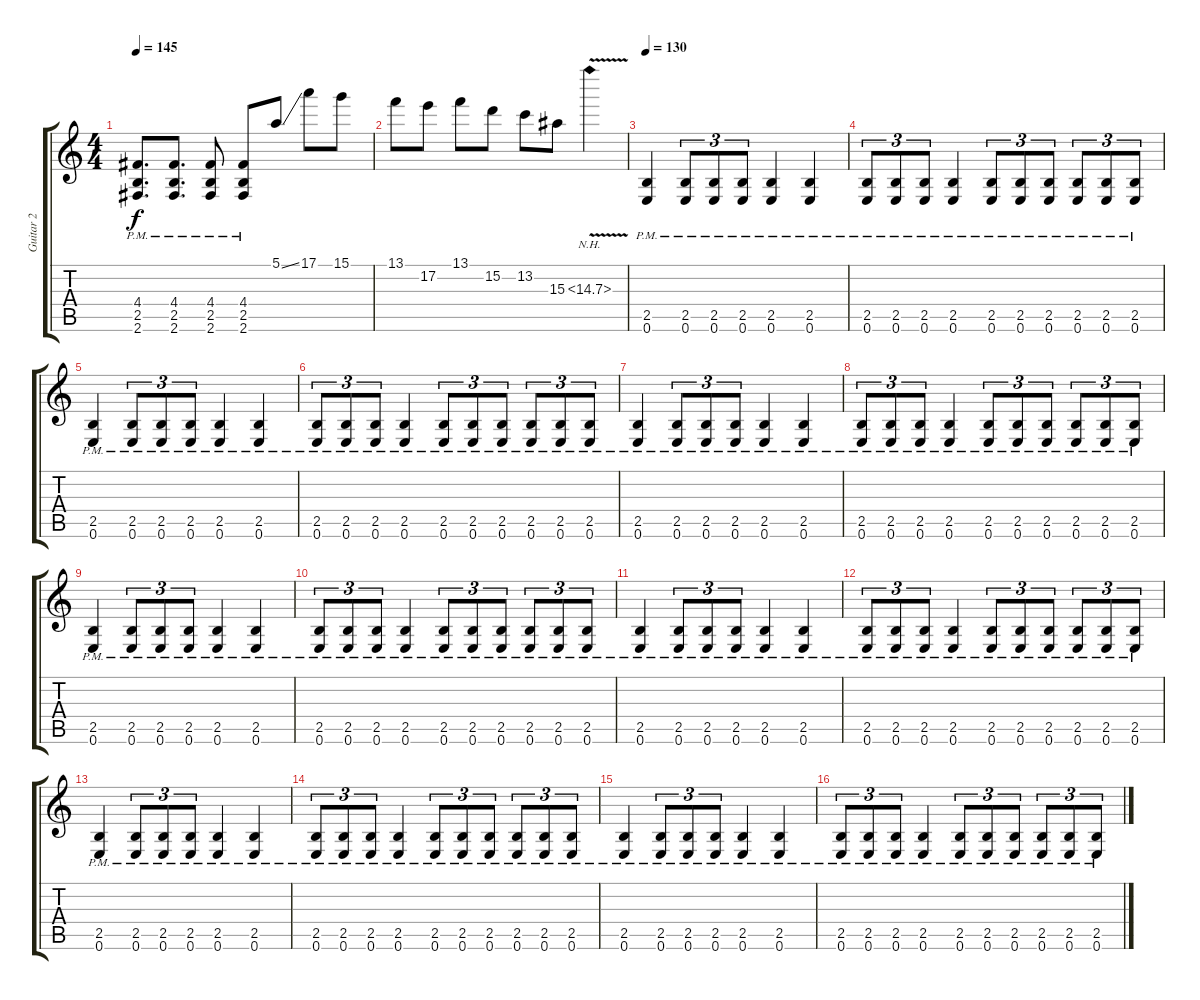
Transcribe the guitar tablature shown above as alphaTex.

\track ("Guitar 2" "Guitar 2") {instrument overdrivenguitar}
\staff {score tabs}
\tuning (E4 B3 G3 D3 A2 E2) {hide}
\ts (4 4)
\tempo 145
\clef g2
\ks c
(4.4{pm} 2.5{pm} 2.6{pm}).8{d dy f} (4.4{pm} 2.5{pm} 2.6{pm}).8{d} (4.4{pm} 2.5{pm} 2.6{pm}).8 (4.4{pm} 2.5{pm} 2.6{pm}).8 5.1{ss}.8 17.1.8 15.1.8 |
13.1.8 17.2.8 13.1.8 15.2.8 13.2.8 15.3.8 14.3{nh v}.4 |
\tempo 130
(2.5{pm} 0.6{pm}).4 (2.5{pm} 0.6{pm}).8{tu (3 2)} (2.5{pm} 0.6{pm}).8{tu (3 2)} (2.5{pm} 0.6{pm}).8{tu (3 2)} (2.5{pm} 0.6{pm}).4 (2.5{pm} 0.6{pm}).4 |
(2.5{pm} 0.6{pm}).8{tu (3 2)} (2.5{pm} 0.6{pm}).8{tu (3 2)} (2.5{pm} 0.6{pm}).8{tu (3 2)} (2.5{pm} 0.6{pm}).4 (2.5{pm} 0.6{pm}).8{tu (3 2)} (2.5{pm} 0.6{pm}).8{tu (3 2)} (2.5{pm} 0.6{pm}).8{tu (3 2)} (2.5{pm} 0.6{pm}).8{tu (3 2)} (2.5{pm} 0.6{pm}).8{tu (3 2)} (2.5{pm} 0.6{pm}).8{tu (3 2)} |
(2.5{pm} 0.6{pm}).4 (2.5{pm} 0.6{pm}).8{tu (3 2)} (2.5{pm} 0.6{pm}).8{tu (3 2)} (2.5{pm} 0.6{pm}).8{tu (3 2)} (2.5{pm} 0.6{pm}).4 (2.5{pm} 0.6{pm}).4 |
(2.5{pm} 0.6{pm}).8{tu (3 2)} (2.5{pm} 0.6{pm}).8{tu (3 2)} (2.5{pm} 0.6{pm}).8{tu (3 2)} (2.5{pm} 0.6{pm}).4 (2.5{pm} 0.6{pm}).8{tu (3 2)} (2.5{pm} 0.6{pm}).8{tu (3 2)} (2.5{pm} 0.6{pm}).8{tu (3 2)} (2.5{pm} 0.6{pm}).8{tu (3 2)} (2.5{pm} 0.6{pm}).8{tu (3 2)} (2.5{pm} 0.6{pm}).8{tu (3 2)} |
(2.5{pm} 0.6{pm}).4 (2.5{pm} 0.6{pm}).8{tu (3 2)} (2.5{pm} 0.6{pm}).8{tu (3 2)} (2.5{pm} 0.6{pm}).8{tu (3 2)} (2.5{pm} 0.6{pm}).4 (2.5{pm} 0.6{pm}).4 |
(2.5{pm} 0.6{pm}).8{tu (3 2)} (2.5{pm} 0.6{pm}).8{tu (3 2)} (2.5{pm} 0.6{pm}).8{tu (3 2)} (2.5{pm} 0.6{pm}).4 (2.5{pm} 0.6{pm}).8{tu (3 2)} (2.5{pm} 0.6{pm}).8{tu (3 2)} (2.5{pm} 0.6{pm}).8{tu (3 2)} (2.5{pm} 0.6{pm}).8{tu (3 2)} (2.5{pm} 0.6{pm}).8{tu (3 2)} (2.5{pm} 0.6{pm}).8{tu (3 2)} |
(2.5{pm} 0.6{pm}).4 (2.5{pm} 0.6{pm}).8{tu (3 2)} (2.5{pm} 0.6{pm}).8{tu (3 2)} (2.5{pm} 0.6{pm}).8{tu (3 2)} (2.5{pm} 0.6{pm}).4 (2.5{pm} 0.6{pm}).4 |
(2.5{pm} 0.6{pm}).8{tu (3 2)} (2.5{pm} 0.6{pm}).8{tu (3 2)} (2.5{pm} 0.6{pm}).8{tu (3 2)} (2.5{pm} 0.6{pm}).4 (2.5{pm} 0.6{pm}).8{tu (3 2)} (2.5{pm} 0.6{pm}).8{tu (3 2)} (2.5{pm} 0.6{pm}).8{tu (3 2)} (2.5{pm} 0.6{pm}).8{tu (3 2)} (2.5{pm} 0.6{pm}).8{tu (3 2)} (2.5{pm} 0.6{pm}).8{tu (3 2)} |
(2.5{pm} 0.6{pm}).4 (2.5{pm} 0.6{pm}).8{tu (3 2)} (2.5{pm} 0.6{pm}).8{tu (3 2)} (2.5{pm} 0.6{pm}).8{tu (3 2)} (2.5{pm} 0.6{pm}).4 (2.5{pm} 0.6{pm}).4 |
(2.5{pm} 0.6{pm}).8{tu (3 2)} (2.5{pm} 0.6{pm}).8{tu (3 2)} (2.5{pm} 0.6{pm}).8{tu (3 2)} (2.5{pm} 0.6{pm}).4 (2.5{pm} 0.6{pm}).8{tu (3 2)} (2.5{pm} 0.6{pm}).8{tu (3 2)} (2.5{pm} 0.6{pm}).8{tu (3 2)} (2.5{pm} 0.6{pm}).8{tu (3 2)} (2.5{pm} 0.6{pm}).8{tu (3 2)} (2.5{pm} 0.6{pm}).8{tu (3 2)} |
(2.5{pm} 0.6{pm}).4 (2.5{pm} 0.6{pm}).8{tu (3 2)} (2.5{pm} 0.6{pm}).8{tu (3 2)} (2.5{pm} 0.6{pm}).8{tu (3 2)} (2.5{pm} 0.6{pm}).4 (2.5{pm} 0.6{pm}).4 |
(2.5{pm} 0.6{pm}).8{tu (3 2)} (2.5{pm} 0.6{pm}).8{tu (3 2)} (2.5{pm} 0.6{pm}).8{tu (3 2)} (2.5{pm} 0.6{pm}).4 (2.5{pm} 0.6{pm}).8{tu (3 2)} (2.5{pm} 0.6{pm}).8{tu (3 2)} (2.5{pm} 0.6{pm}).8{tu (3 2)} (2.5{pm} 0.6{pm}).8{tu (3 2)} (2.5{pm} 0.6{pm}).8{tu (3 2)} (2.5{pm} 0.6{pm}).8{tu (3 2)} |
(2.5{pm} 0.6{pm}).4 (2.5{pm} 0.6{pm}).8{tu (3 2)} (2.5{pm} 0.6{pm}).8{tu (3 2)} (2.5{pm} 0.6{pm}).8{tu (3 2)} (2.5{pm} 0.6{pm}).4 (2.5{pm} 0.6{pm}).4 |
(2.5{pm} 0.6{pm}).8{tu (3 2)} (2.5{pm} 0.6{pm}).8{tu (3 2)} (2.5{pm} 0.6{pm}).8{tu (3 2)} (2.5{pm} 0.6{pm}).4 (2.5{pm} 0.6{pm}).8{tu (3 2)} (2.5{pm} 0.6{pm}).8{tu (3 2)} (2.5{pm} 0.6{pm}).8{tu (3 2)} (2.5{pm} 0.6{pm}).8{tu (3 2)} (2.5{pm} 0.6{pm}).8{tu (3 2)} (2.5{pm} 0.6{pm}).8{tu (3 2)}
